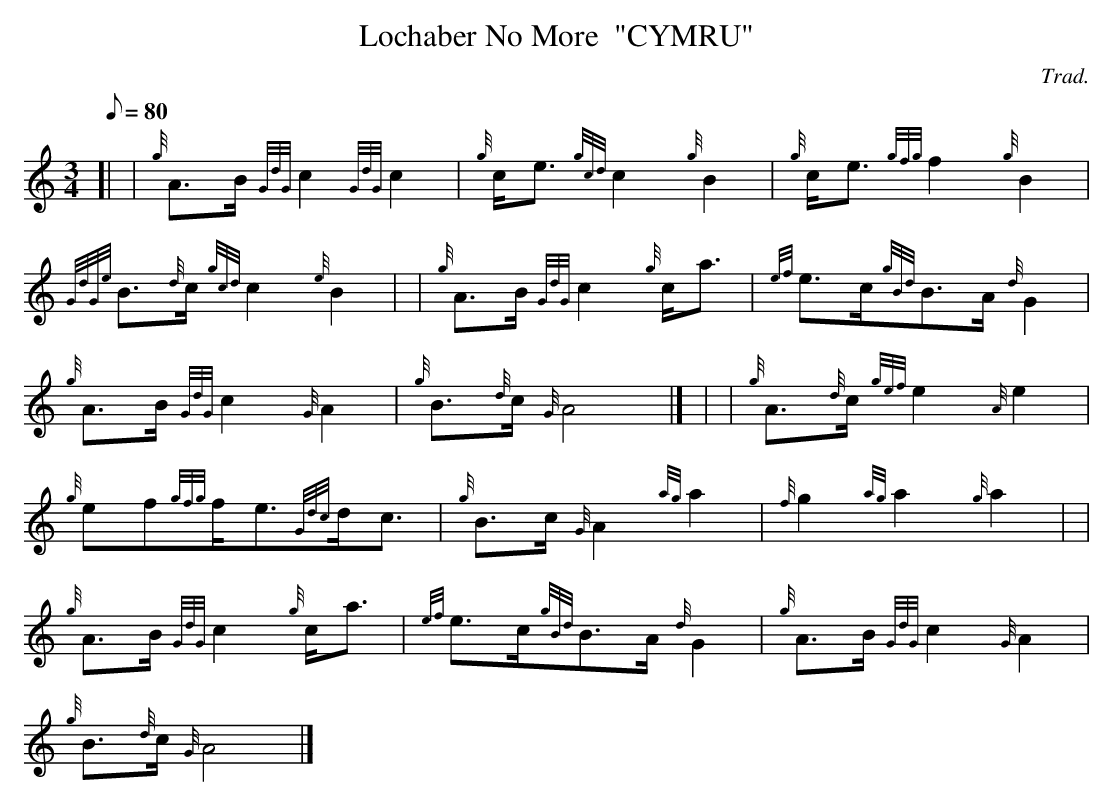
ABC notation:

X:1
T:Lochaber No More  "CYMRU"
M:3/4
L:1/8
Q:80
C:Trad.
K:HP
[| | {g}A3/2B/2{GdG}c2{GdG}c2 | \
{g}c/2e3/2{gcd}c2{g}B2 | \
{g}c/2e3/2{gfg}f2{g}B2 |
{GdGe}B3/2{d}c/2{gcd}c2{e}B2 | | \
{g}A3/2B/2{GdG}c2{g}c/2a3/2 | \
{ef}e3/2c/2{gBd}B3/2A/2{d}G2 |
{g}A3/2B/2{GdG}c2{G}A2 | \
{g}B3/2{d}c/2{G}A4|] [ | \
| {g}A3/2{d}c/2{gef}e2{A}e2 |
{g}ef{gfg}f/2e3/2{Gdc}d/2c3/2 | \
{g}B3/2c/2{G}A2{ag}a2 | \
{f}g2{ag}a2{g}a2| |
{g}A3/2B/2{GdG}c2{g}c/2a3/2 | \
{ef}e3/2c/2{gBd}B3/2A/2{d}G2 | \
{g}A3/2B/2{GdG}c2{G}A2 |
{g}B3/2{d}c/2{G}A4|]
